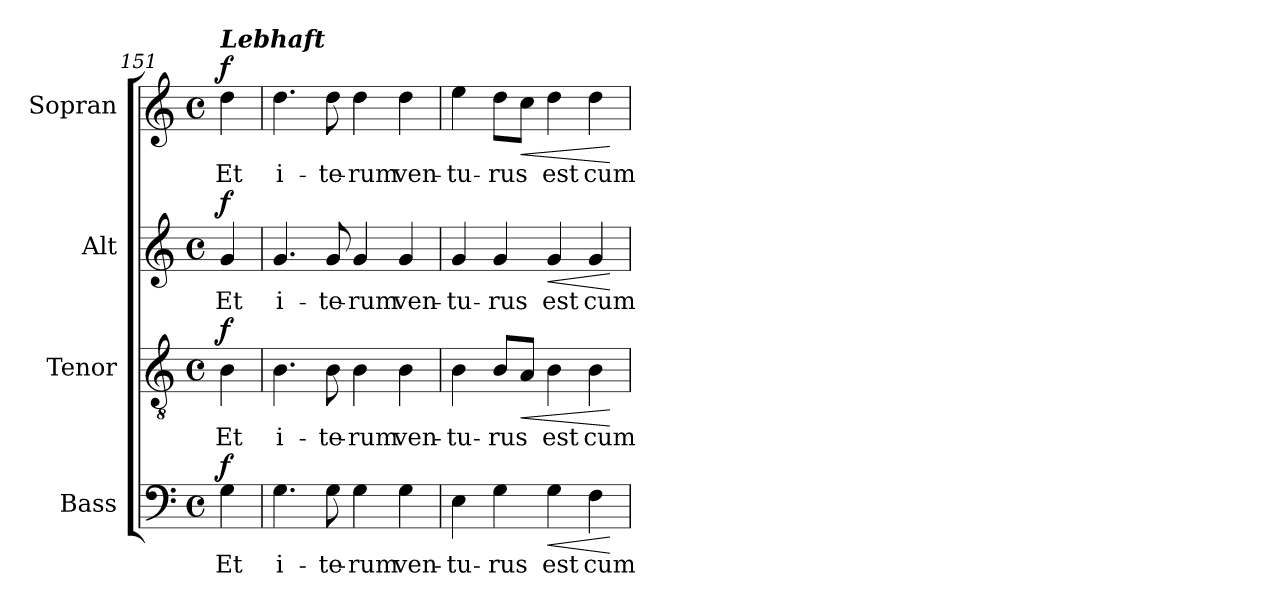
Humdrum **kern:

**kern	**text	**dynam	**kern	**text	**dynam	**kern	**text	**dynam	**kern	**text	**dynam
*part4	*part4	*part4	*part3	*part3	*part3	*part2	*part2	*part2	*part1	*part1	*part1
*staff4	*staff4	*staff4	*staff3	*staff3	*staff3	*staff2	*staff2	*staff2	*staff1	*staff1	*staff1
*I"Bass	*	*	*I"Tenor	*	*	*I"Alt	*	*	*I"Sopran	*	*
*I'B.	*	*	*I'T.	*	*	*I'A.	*	*	*I'S.	*	*
!!LO:PB:g=z
*clefF4	*	*	*clefGv2	*	*	*clefG2	*	*	*clefG2	*	*
*k[]	*	*	*k[]	*	*	*k[]	*	*	*k[]	*	*
*C:	*	*	*C:	*	*	*C:	*	*	*C:	*	*
*M4/4	*	*	*M4/4	*	*	*M4/4	*	*	*M4/4	*	*
*met(c)	*	*	*met(c)	*	*	*met(c)	*	*	*met(c)	*	*
=151	=151	=151	=151	=151	=151	=151	=151	=151	=151	=151	=151
!	!	!	!	!	!	!	!	!	!LO:TX:a:Bi:t=Lebhaft	!	!
!	!LO:LY:b	!LO:DY:a	!	!LO:LY:b	!LO:DY:a	!	!LO:LY:b	!LO:DY:a	!	!LO:LY:b	!LO:DY:a
4G\	Et	f	4B\	Et	f	4g/	Et	f	4dd\	Et	f
=152	=152	=152	=152	=152	=152	=152	=152	=152	=152	=152	=152
!	!LO:LY:b	!	!	!LO:LY:b	!	!	!LO:LY:b	!	!	!LO:LY:b	!
4.G\	i-	.	4.B\	i-	.	4.g/	i-	.	4.dd\	i-	.
!	!LO:LY:b	!	!	!LO:LY:b	!	!	!LO:LY:b	!	!	!LO:LY:b	!
8G\	-te-	.	8B\	-te-	.	8g/	-te-	.	8dd\	-te-	.
!	!LO:LY:b	!	!	!LO:LY:b	!	!	!LO:LY:b	!	!	!LO:LY:b	!
4G\	-rum	.	4B\	-rum	.	4g/	-rum	.	4dd\	-rum	.
!	!LO:LY:b	!	!	!LO:LY:b	!	!	!LO:LY:b	!	!	!LO:LY:b	!
4G\	ven-	.	4B\	ven-	.	4g/	ven-	.	4dd\	ven-	.
=153	=153	=153	=153	=153	=153	=153	=153	=153	=153	=153	=153
!	!LO:LY:b	!	!	!LO:LY:b	!	!	!LO:LY:b	!	!	!LO:LY:b	!
4E\	-tu-	.	4B\	-tu-	.	4g/	-tu-	.	4ee\	-tu-	.
!	!LO:LY:b	!	!	!LO:LY:b	!	!	!LO:LY:b	!	!	!LO:LY:b	!
4G\	-rus	.	8B/L	-rus	.	4g/	-rus	.	8dd\L	-rus	.
!	!	!	!	!	!LO:HP:b	!	!	!	!	!	!LO:HP:b
.	.	.	8A/J	.	<	.	.	.	8cc\J	.	<
!	!LO:LY:b	!LO:HP:b	!	!LO:LY:b	!	!	!LO:LY:b	!LO:HP:b	!	!LO:LY:b	!
4G\	est	<	4B\	est	.	4g/	est	<	4dd\	est	.
!	!LO:LY:b	!	!	!LO:LY:b	!	!	!LO:LY:b	!	!	!LO:LY:b	!
4F\	cum	.	4B\	cum	.	4g/	cum	.	4dd\	cum	.
.	.	[	.	.	[	.	.	[	.	.	[
=	=	=	=	=	=	=	=	=	=	=	=
*-	*-	*-	*-	*-	*-	*-	*-	*-	*-	*-	*-
